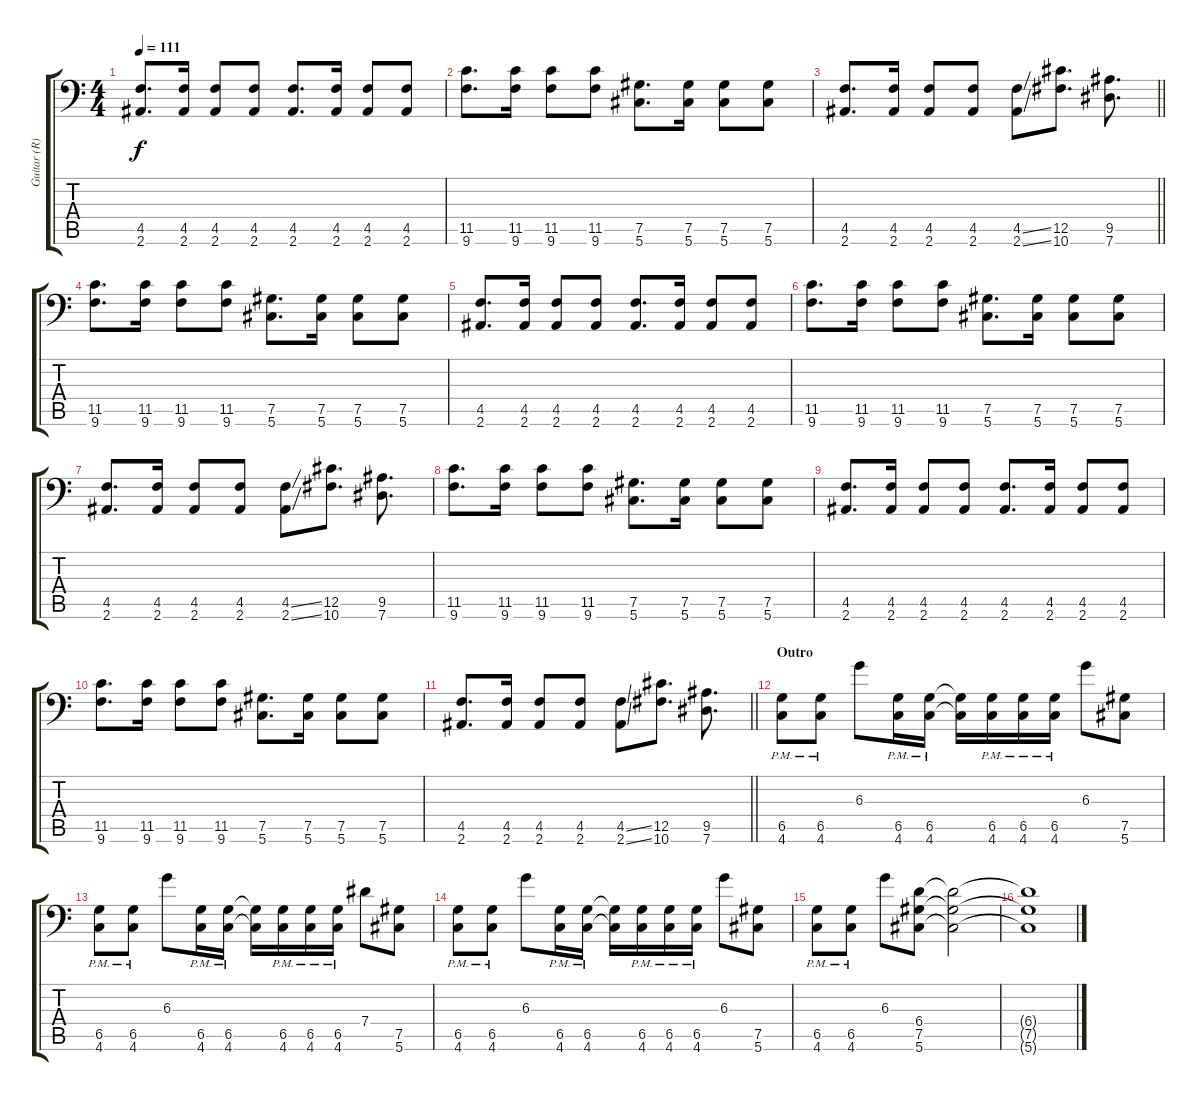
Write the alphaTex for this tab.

\track ("Guitar (R)" "Guitar (R)") {instrument distortionguitar}
\staff {score tabs}
\tuning (Bb3 Gb3 Db3 Ab2 Db2 Ab1) {hide}
\ts (4 4)
\tempo 111
\clef f4
\ks c
(4.5 2.6).8{d dy f} (4.5 2.6).16 (4.5 2.6).8 (4.5 2.6).8 (4.5 2.6).8{d} (4.5 2.6).16 (4.5 2.6).8 (4.5 2.6).8 |
(11.5 9.6).8{d} (11.5 9.6).16 (11.5 9.6).8 (11.5 9.6).8 (7.5 5.6).8{d} (7.5 5.6).16 (7.5 5.6).8 (7.5 5.6).8 |
\barLineRight lightlight
(4.5 2.6).8{d} (4.5 2.6).16 (4.5 2.6).8 (4.5 2.6).8 (4.5{ss} 2.6{ss}).8 (12.5 10.6).8{d} (9.5 7.6).8{d} |
(11.5 9.6).8{d} (11.5 9.6).16 (11.5 9.6).8 (11.5 9.6).8 (7.5 5.6).8{d} (7.5 5.6).16 (7.5 5.6).8 (7.5 5.6).8 |
(4.5 2.6).8{d} (4.5 2.6).16 (4.5 2.6).8 (4.5 2.6).8 (4.5 2.6).8{d} (4.5 2.6).16 (4.5 2.6).8 (4.5 2.6).8 |
(11.5 9.6).8{d} (11.5 9.6).16 (11.5 9.6).8 (11.5 9.6).8 (7.5 5.6).8{d} (7.5 5.6).16 (7.5 5.6).8 (7.5 5.6).8 |
(4.5 2.6).8{d} (4.5 2.6).16 (4.5 2.6).8 (4.5 2.6).8 (4.5{ss} 2.6{ss}).8 (12.5 10.6).8{d} (9.5 7.6).8{d} |
(11.5 9.6).8{d} (11.5 9.6).16 (11.5 9.6).8 (11.5 9.6).8 (7.5 5.6).8{d} (7.5 5.6).16 (7.5 5.6).8 (7.5 5.6).8 |
(4.5 2.6).8{d} (4.5 2.6).16 (4.5 2.6).8 (4.5 2.6).8 (4.5 2.6).8{d} (4.5 2.6).16 (4.5 2.6).8 (4.5 2.6).8 |
(11.5 9.6).8{d} (11.5 9.6).16 (11.5 9.6).8 (11.5 9.6).8 (7.5 5.6).8{d} (7.5 5.6).16 (7.5 5.6).8 (7.5 5.6).8 |
\barLineRight lightlight
(4.5 2.6).8{d} (4.5 2.6).16 (4.5 2.6).8 (4.5 2.6).8 (4.5{ss} 2.6{ss}).8 (12.5 10.6).8{d} (9.5 7.6).8{d} |
\section ("" "Outro")
(6.5{pm} 4.6{pm}).8 (6.5{pm} 4.6{pm}).8 6.3.8 (6.5{pm} 4.6{pm}).16 (6.5{pm} 4.6{pm}).16 (6.5{t} 4.6{t}).16 (6.5{pm} 4.6{pm}).16 (6.5{pm} 4.6{pm}).16 (6.5{pm} 4.6{pm}).16 6.3.8 (7.5 5.6).8 |
(6.5{pm} 4.6{pm}).8 (6.5{pm} 4.6{pm}).8 6.3.8 (6.5{pm} 4.6{pm}).16 (6.5{pm} 4.6{pm}).16 (6.5{t} 4.6{t}).16 (6.5{pm} 4.6{pm}).16 (6.5{pm} 4.6{pm}).16 (6.5{pm} 4.6{pm}).16 7.4.8 (7.5 5.6).8 |
(6.5{pm} 4.6{pm}).8 (6.5{pm} 4.6{pm}).8 6.3.8 (6.5{pm} 4.6{pm}).16 (6.5{pm} 4.6{pm}).16 (6.5{t} 4.6{t}).16 (6.5{pm} 4.6{pm}).16 (6.5{pm} 4.6{pm}).16 (6.5{pm} 4.6{pm}).16 6.3.8 (7.5 5.6).8 |
(6.5{pm} 4.6{pm}).8 (6.5{pm} 4.6{pm}).8 6.3.8 (6.4 7.5 5.6).8 (6.4{t} 7.5{t} 5.6{t}).2 |
(6.4{t} 7.5{t} 5.6{t}).1
